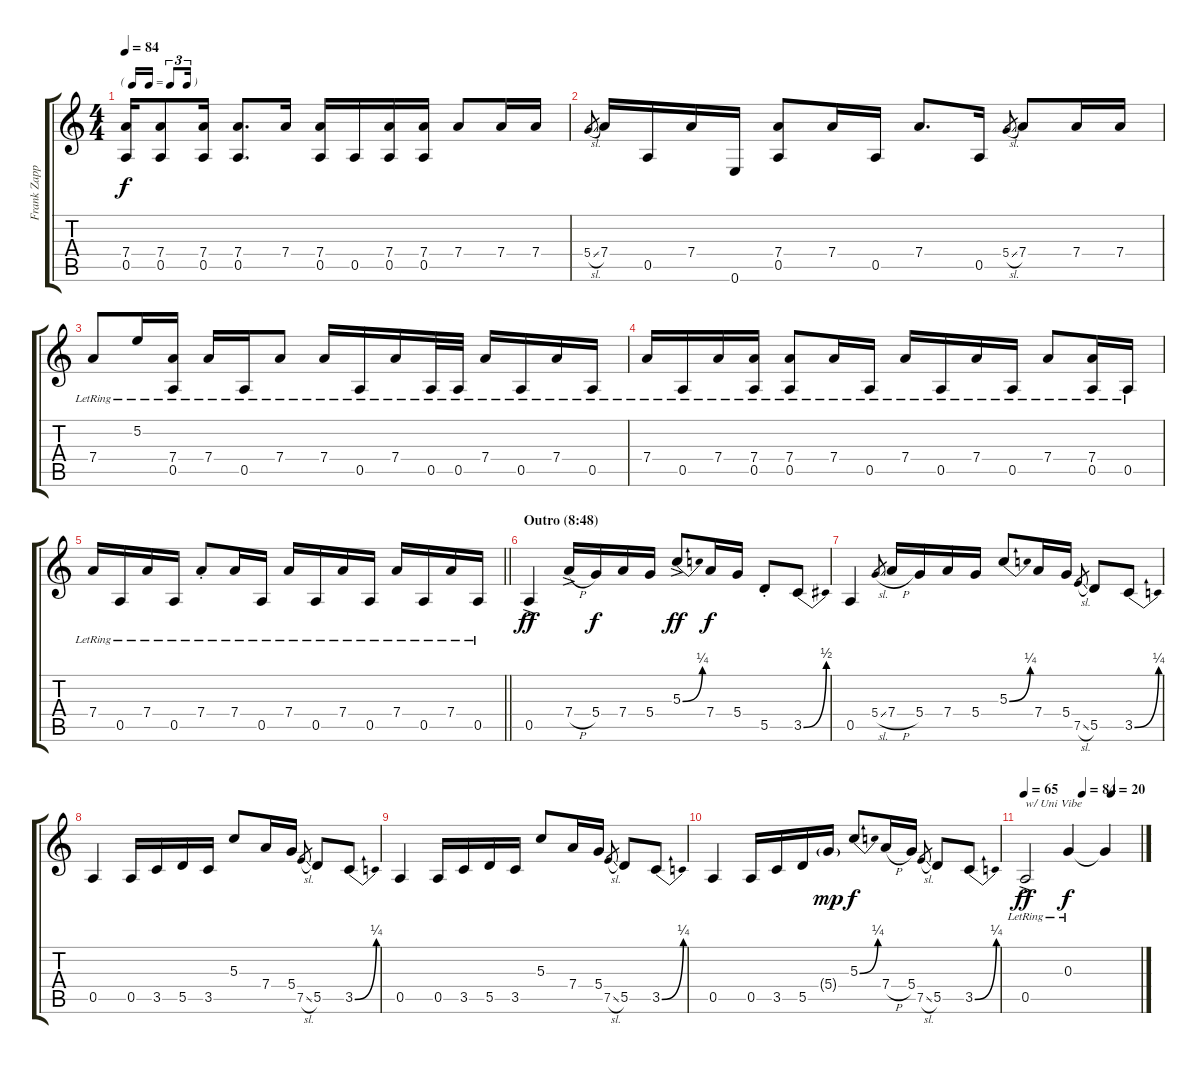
\track ("Frank Zappa - Guitar" "Frank Zapp") {instrument distortionguitar}
\staff {score tabs}
\tuning (E4 B3 G3 D3 A2 E2) {hide}
\ts (4 4)
\tf triplet16th
\tempo 84
\clef g2
\ks c
(7.4{t} 0.5{t}).16{dy f} (7.4 0.5).8 (7.4 0.5).16 (7.4 0.5).8{d} 7.4.16 (7.4 0.5).16 0.5.16 (7.4 0.5).16 (7.4 0.5).16 7.4.8 7.4.16 7.4.16 |
5.4{sl}.8{gr} 7.4.16 0.5.16 7.4.16 0.6.16 (7.4 0.5).8 7.4.16 0.5.16 7.4.8{d} 0.5.16 5.4{sl}.8{gr} 7.4.8 7.4.16 7.4.16 |
7.4{lr}.8 5.2{lr}.16 (7.4{lr} 0.5{lr}).16 7.4{lr}.16 0.5{lr}.16 7.4{lr}.8 7.4{lr}.16 0.5{lr}.16 7.4{lr}.16 0.5{lr}.32 0.5{lr}.32 7.4{lr}.16 0.5{lr}.16 7.4{lr}.16 0.5{lr}.16 |
7.4{lr}.16 0.5{lr}.16 7.4{lr}.16 (7.4{lr} 0.5{lr}).16 (7.4{lr} 0.5{lr}).8 7.4{lr}.16 0.5{lr}.16 7.4{lr}.16 0.5{lr}.16 7.4{lr}.16 0.5{lr}.16 7.4{lr}.8 (7.4{lr} 0.5{lr}).16 0.5{lr}.16 |
\barLineRight lightlight
7.4{lr}.16 0.5{lr}.16 7.4{lr}.16 0.5{lr}.16 7.4{st lr}.8 7.4{lr}.16 0.5{lr}.16 7.4{lr}.16 0.5{lr}.16 7.4{lr}.16 0.5{lr}.16 7.4{lr}.16 0.5{lr}.16 7.4{lr}.16 0.5{lr}.16 |
\section ("" "Outro (8:48)")
0.5{ac}.4{dy ff} 7.4{h ac}.16 5.4.16{dy f} 7.4.16 5.4.16 5.3{be (bend 0 0 60 1) ac}.8{dy ff beam Up} 7.4.16{dy f beam Up} 5.4.16{beam Up} 5.5{st}.8 3.5{be (bend 0 0 60 2)}.8 |
0.5.4 5.4{sl}.8{gr} 7.4{h}.16 5.4.16 7.4.16 5.4.16 5.3{be (bend 0 0 60 1)}.8{beam Up} 7.4.16{beam Up} 5.4.16{beam Up} 7.5{sl}.8{gr} 5.5.8 3.5{be (bend 0 0 60 1)}.8 |
0.5.4 0.5.16 3.5.16 5.5.16 3.5.16 5.3.8{beam Up} 7.4.16{beam Up} 5.4.16{beam Up} 7.5{sl}.8{gr} 5.5.8 3.5{be (bend 0 0 60 1)}.8 |
0.5.4 0.5.16 3.5.16 5.5.16 3.5.16 5.3.8{beam Up} 7.4.16{beam Up} 5.4.16{beam Up} 7.5{sl}.8{gr} 5.5.8 3.5{be (bend 0 0 60 1)}.8 |
0.5.4 0.5.16 3.5.16 5.5.16 5.4{g}.16{dy mp} 5.3{be (bend 0 0 60 1)}.8{dy f beam Up} 7.4{h}.16{beam Up} 5.4.16{beam Up} 7.5{sl}.8{gr} 5.5.8 3.5{be (bend 0 0 60 1)}.8 |
\tempo 65
\tempo (84 0.5)
\tempo (20 0.75)
0.5{ac lr}.2{txt "w/ Uni Vibe" dy ff} 0.3{lr}.4{dy f} 0.3{t}.4
